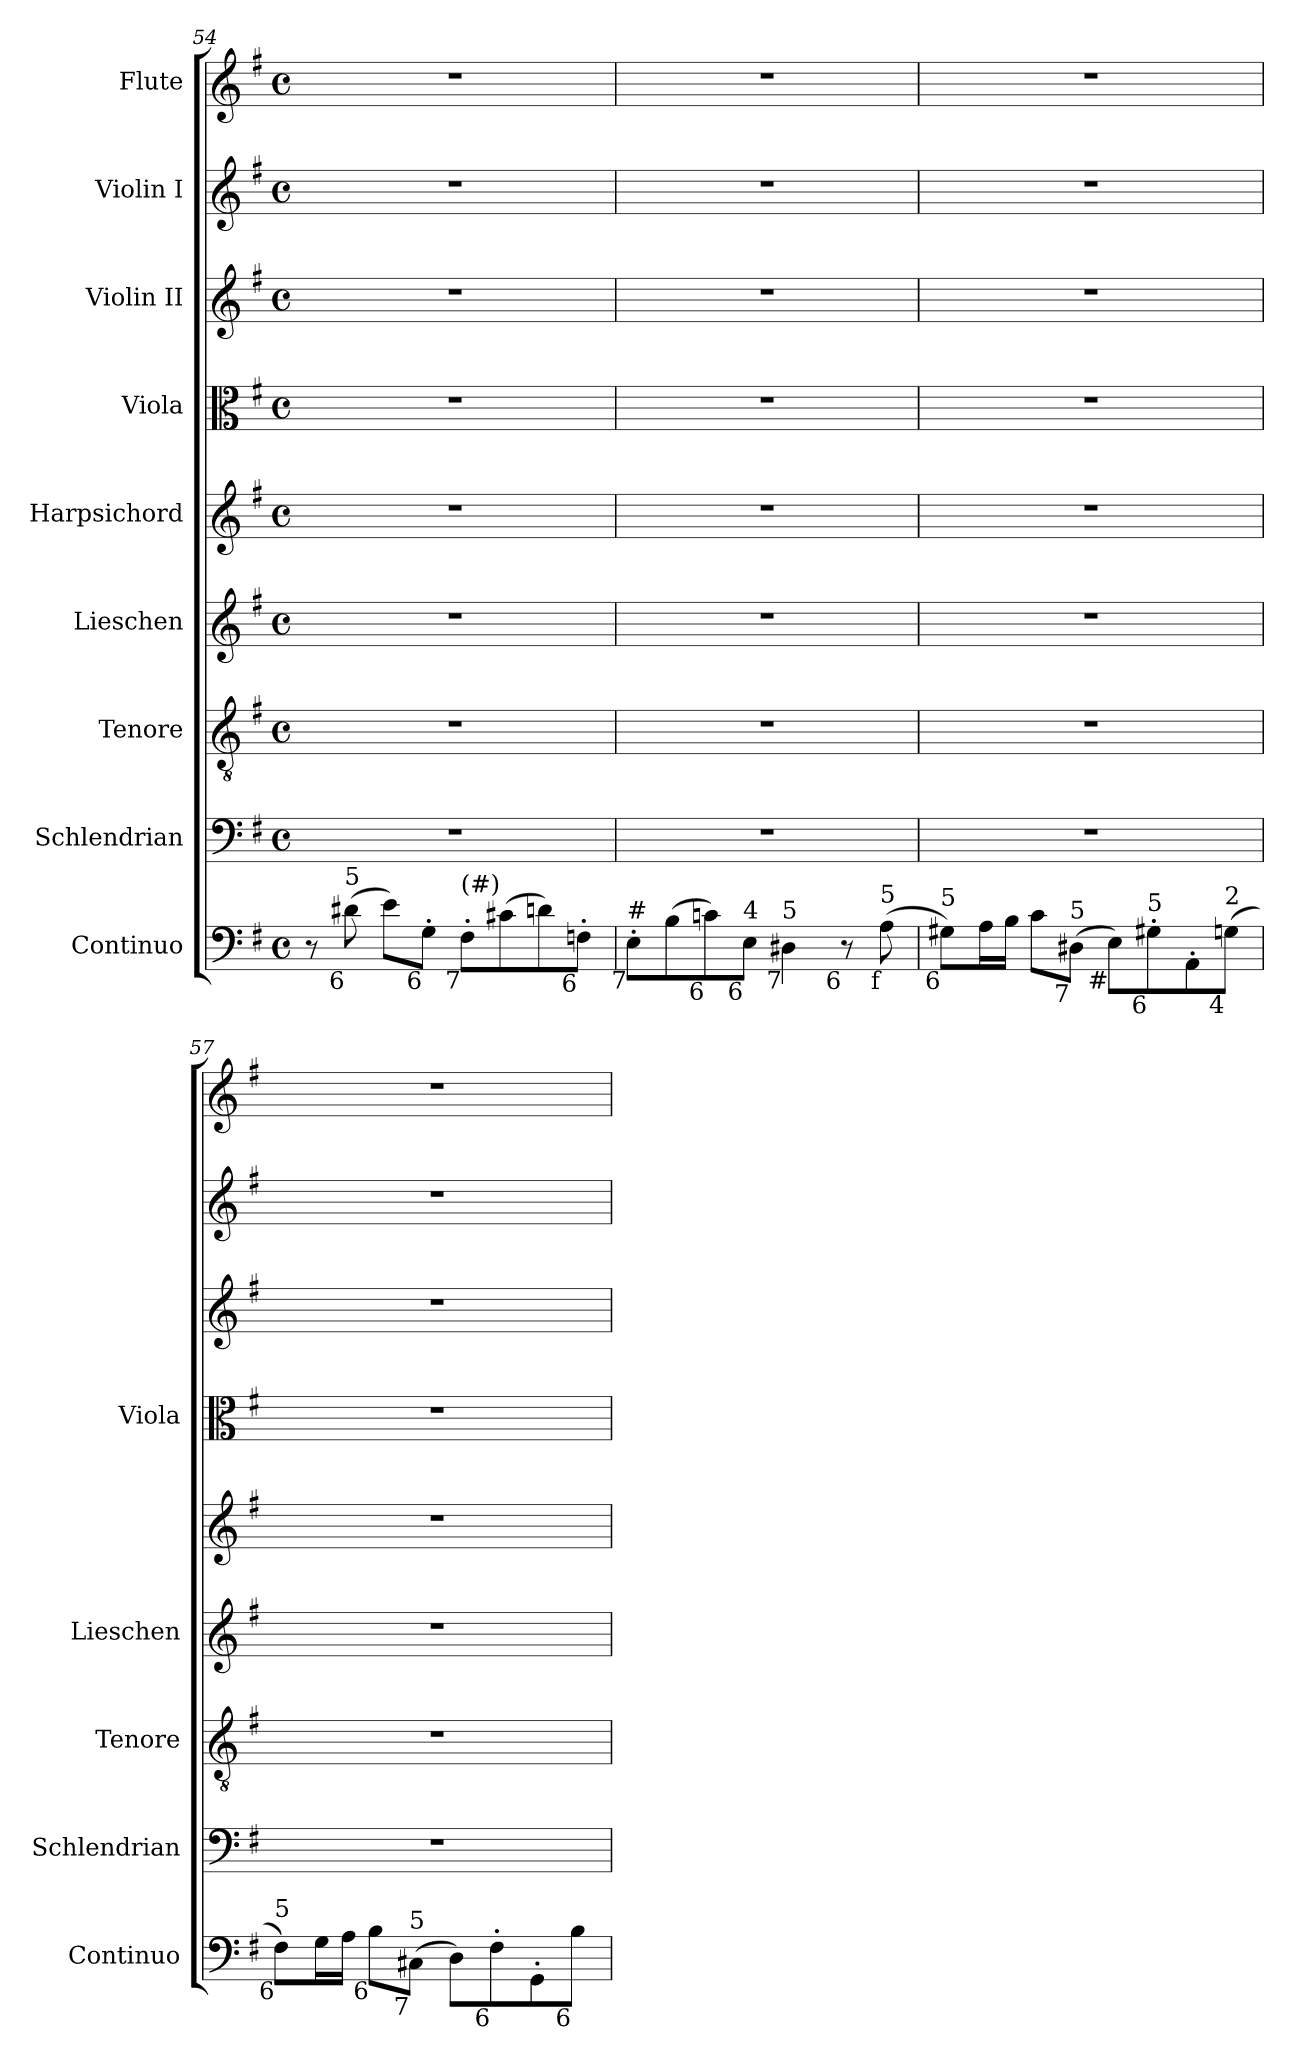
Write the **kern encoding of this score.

**kern	**kern	**kern	**kern	**kern	**kern	**kern	**kern	**kern
*part9	*part8	*part7	*part6	*part5	*part4	*part3	*part2	*part1
*staff9	*staff8	*staff7	*staff6	*staff5	*staff4	*staff3	*staff2	*staff1
*I"Continuo	*I"Schlendrian	*I"Tenore	*I"Lieschen	*I"Harpsichord	*I"Viola	*I"Violin II	*I"Violin I	*I"Flute
*I'Continuo	*I'Schlendrian	*I'Tenore	*I'Lieschen	*	*I'Viola	*	*	*
!!LO:PB:g=z
*clefF4	*clefF4	*clefGv2	*clefG2	*clefG2	*clefC3	*clefG2	*clefG2	*clefG2
*	*	*ITrd7c12	*	*	*	*	*	*
*k[f#]	*k[f#]	*k[f#]	*k[f#]	*k[f#]	*k[f#]	*k[f#]	*k[f#]	*k[f#]
*G:	*G:	*G:	*G:	*G:	*G:	*G:	*G:	*G:
*M4/4	*M4/4	*M4/4	*M4/4	*M4/4	*M4/4	*M4/4	*M4/4	*M4/4
*met(c)	*met(c)	*met(c)	*met(c)	*met(c)	*met(c)	*met(c)	*met(c)	*met(c)
=54	=54	=54	=54	=54	=54	=54	=54	=54
8r	1r	1r	1r	1r	1r	1r	1r	1r
!LO:TX:b:rj:t=6	!	!	!	!	!	!	!	!
!LO:TX:t=5	!	!	!	!	!	!	!	!
(8d#Xi\	.	.	.	.	.	.	.	.
8ei\L)	.	.	.	.	.	.	.	.
!LO:TX:b:rj:t=6	!	!	!	!	!	!	!	!
8G'i\J	.	.	.	.	.	.	.	.
!LO:TX:b:rj:t=7	!	!	!	!	!	!	!	!
!LO:TX:t=(#)	!	!	!	!	!	!	!	!
8F#'i\L	.	.	.	.	.	.	.	.
(8c#Xi\	.	.	.	.	.	.	.	.
8dni\)	.	.	.	.	.	.	.	.
!LO:TX:b:rj:t=6	!	!	!	!	!	!	!	!
8Fn'i\J	.	.	.	.	.	.	.	.
=55	=55	=55	=55	=55	=55	=55	=55	=55
!LO:TX:b:rj:t=7	!	!	!	!	!	!	!	!
!LO:TX:t=#	!	!	!	!	!	!	!	!
8E'i\L	1r	1r	1r	1r	1r	1r	1r	1r
(8Bi\	.	.	.	.	.	.	.	.
!LO:TX:b:rj:t=6	!	!	!	!	!	!	!	!
8cni\)	.	.	.	.	.	.	.	.
!LO:TX:b:rj:t=6	!	!	!	!	!	!	!	!
!LO:TX:t=4	!	!	!	!	!	!	!	!
8Ei\J	.	.	.	.	.	.	.	.
!LO:TX:b:rj:t=7	!	!	!	!	!	!	!	!
!LO:TX:t=5	!	!	!	!	!	!	!	!
4D#Xi\	.	.	.	.	.	.	.	.
!LO:TX:b:rj:t=6	!	!	!	!	!	!	!	!
8r	.	.	.	.	.	.	.	.
!LO:TX:b:rj:t=f	!	!	!	!	!	!	!	!
!LO:TX:t=5	!	!	!	!	!	!	!	!
(8Ai\	.	.	.	.	.	.	.	.
=56	=56	=56	=56	=56	=56	=56	=56	=56
!LO:TX:b:rj:t=6	!	!	!	!	!	!	!	!
!LO:TX:t=5	!	!	!	!	!	!	!	!
8G#Xi\L)	1r	1r	1r	1r	1r	1r	1r	1r
16Ai\L	.	.	.	.	.	.	.	.
16Bi\JJ	.	.	.	.	.	.	.	.
8ci\L	.	.	.	.	.	.	.	.
!LO:TX:b:rj:t=7	!	!	!	!	!	!	!	!
!LO:TX:t=5	!	!	!	!	!	!	!	!
(8D#Xi\J	.	.	.	.	.	.	.	.
!LO:TX:b:rj:t=#	!	!	!	!	!	!	!	!
8Ei\L)	.	.	.	.	.	.	.	.
!LO:TX:b:rj:t=6	!	!	!	!	!	!	!	!
!LO:TX:t=5	!	!	!	!	!	!	!	!
8G#X'i\	.	.	.	.	.	.	.	.
8AA'i\	.	.	.	.	.	.	.	.
!LO:TX:b:rj:t=4	!	!	!	!	!	!	!	!
!LO:TX:t=2	!	!	!	!	!	!	!	!
(8Gni\J	.	.	.	.	.	.	.	.
!!LO:LB:g=z
=57	=57	=57	=57	=57	=57	=57	=57	=57
!LO:TX:b:rj:t=6	!	!	!	!	!	!	!	!
!LO:TX:t=5	!	!	!	!	!	!	!	!
8F#i\L)	1r	1r	1r	1r	1r	1r	1r	1r
16Gi\L	.	.	.	.	.	.	.	.
16Ai\JJ	.	.	.	.	.	.	.	.
!LO:TX:b:rj:t=6	!	!	!	!	!	!	!	!
8Bi\L	.	.	.	.	.	.	.	.
!LO:TX:b:rj:t=7	!	!	!	!	!	!	!	!
!LO:TX:t=5	!	!	!	!	!	!	!	!
(8C#Xi\J	.	.	.	.	.	.	.	.
8Di\L)	.	.	.	.	.	.	.	.
!LO:TX:b:rj:t=6	!	!	!	!	!	!	!	!
8F#'i\	.	.	.	.	.	.	.	.
8GG'i\	.	.	.	.	.	.	.	.
!LO:TX:b:rj:t=6	!	!	!	!	!	!	!	!
8Bi\J	.	.	.	.	.	.	.	.
=	=	=	=	=	=	=	=	=
*-	*-	*-	*-	*-	*-	*-	*-	*-
